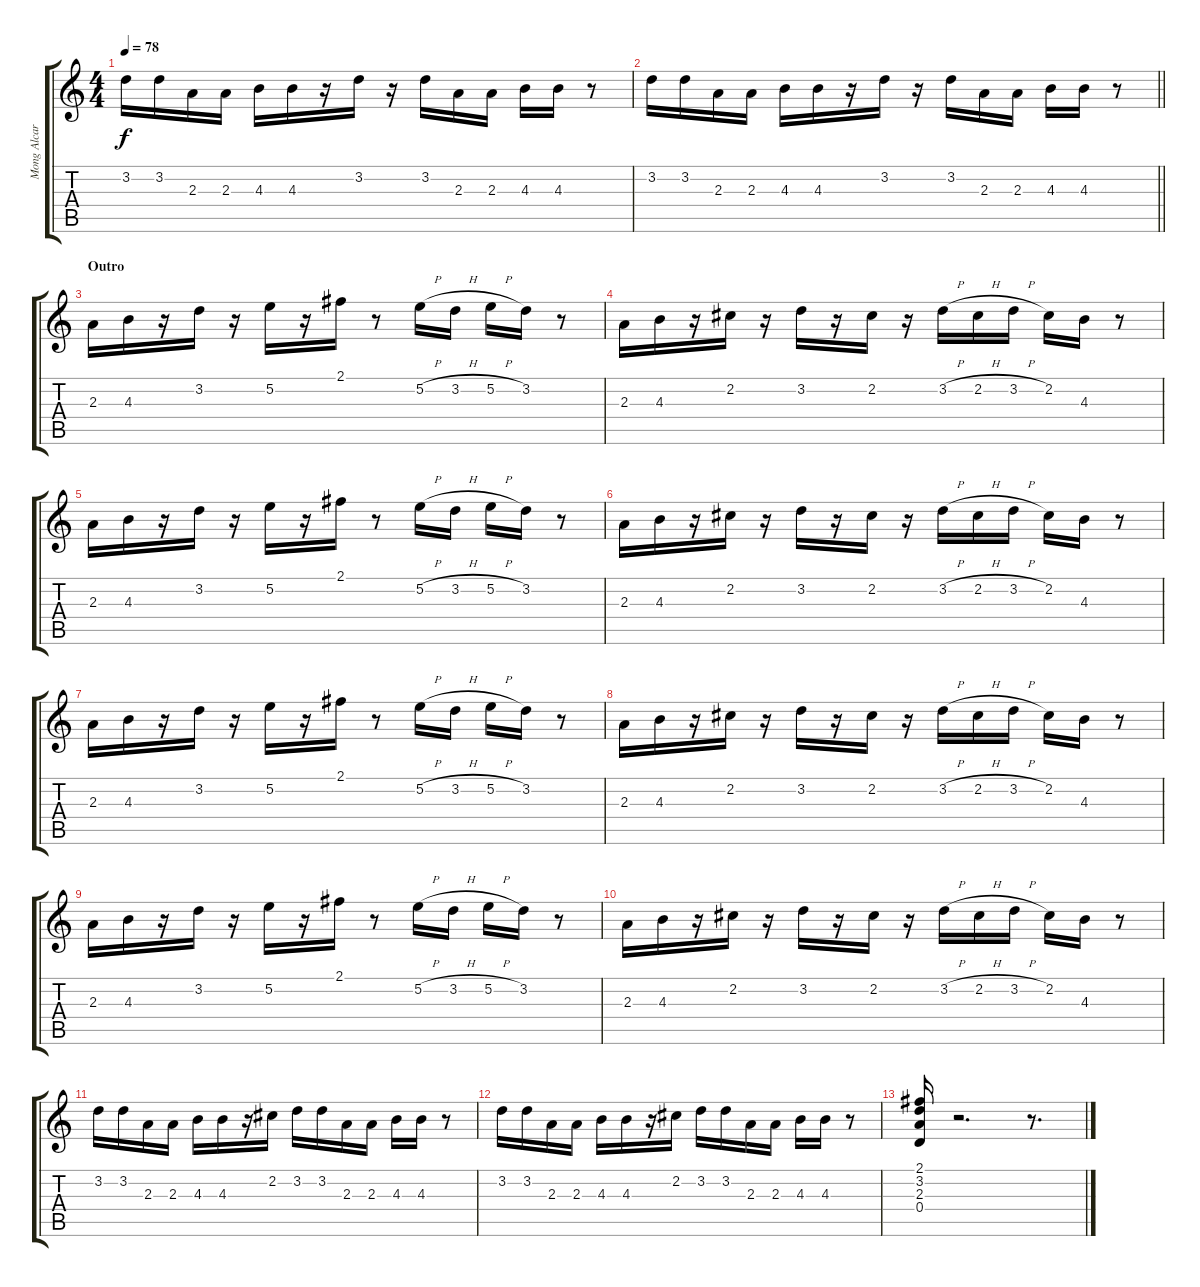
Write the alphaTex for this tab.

\track ("Mong Alcaraz(Lead)" "Mong Alcar") {instrument overdrivenguitar}
\staff {score tabs}
\tuning (E4 B3 G3 D3 A2 E2) {hide}
\ts (4 4)
\tempo 78
\clef g2
\ks c
3.2.16{dy f} 3.2.16 2.3.16 2.3.16 4.3.16 4.3.16 r.16 3.2.16 r.16 3.2.16 2.3.16 2.3.16 4.3.16 4.3.16 r.8 |
\barLineRight lightlight
3.2.16 3.2.16 2.3.16 2.3.16 4.3.16 4.3.16 r.16 3.2.16 r.16 3.2.16 2.3.16 2.3.16 4.3.16 4.3.16 r.8 |
\section ("" "Outro")
2.3.16 4.3.16 r.16 3.2.16 r.16 5.2.16 r.16 2.1.16 r.8 5.2{h}.16 3.2{h}.16 5.2{h}.16 3.2.16 r.8 |
2.3.16 4.3.16 r.16 2.2.16 r.16 3.2.16 r.16 2.2.16 r.16 3.2{h}.16 2.2{h}.16 3.2{h}.16 2.2.16 4.3.16 r.8 |
2.3.16 4.3.16 r.16 3.2.16 r.16 5.2.16 r.16 2.1.16 r.8 5.2{h}.16 3.2{h}.16 5.2{h}.16 3.2.16 r.8 |
2.3.16 4.3.16 r.16 2.2.16 r.16 3.2.16 r.16 2.2.16 r.16 3.2{h}.16 2.2{h}.16 3.2{h}.16 2.2.16 4.3.16 r.8 |
2.3.16 4.3.16 r.16 3.2.16 r.16 5.2.16 r.16 2.1.16 r.8 5.2{h}.16 3.2{h}.16 5.2{h}.16 3.2.16 r.8 |
2.3.16 4.3.16 r.16 2.2.16 r.16 3.2.16 r.16 2.2.16 r.16 3.2{h}.16 2.2{h}.16 3.2{h}.16 2.2.16 4.3.16 r.8 |
2.3.16 4.3.16 r.16 3.2.16 r.16 5.2.16 r.16 2.1.16 r.8 5.2{h}.16 3.2{h}.16 5.2{h}.16 3.2.16 r.8 |
2.3.16 4.3.16 r.16 2.2.16 r.16 3.2.16 r.16 2.2.16 r.16 3.2{h}.16 2.2{h}.16 3.2{h}.16 2.2.16 4.3.16 r.8 |
3.2.16 3.2.16 2.3.16 2.3.16 4.3.16 4.3.16 r.16 2.2.16 3.2.16 3.2.16 2.3.16 2.3.16 4.3.16 4.3.16 r.8 |
3.2.16 3.2.16 2.3.16 2.3.16 4.3.16 4.3.16 r.16 2.2.16 3.2.16 3.2.16 2.3.16 2.3.16 4.3.16 4.3.16 r.8 |
(2.1 3.2 2.3 0.4).16 r.2{d} r.8{d}
